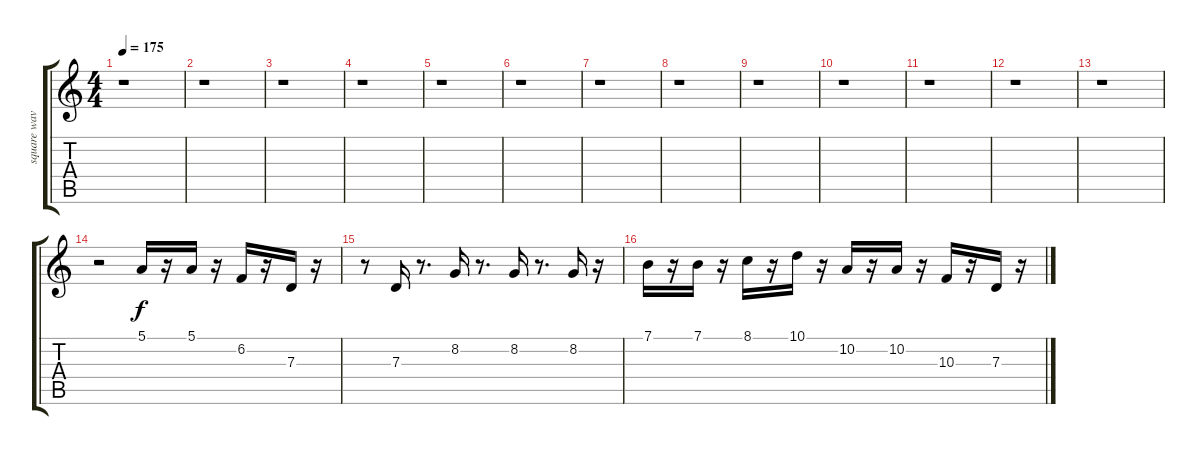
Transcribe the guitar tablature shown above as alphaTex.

\track ("square wave" "square wav") {instrument lead1square}
\staff {score tabs}
\tuning (E4 B3 G3 D3 A2 E2) {hide}
\ts (4 4)
\tempo 175
\clef g2
\ks c
r.1{dy f} |
r.1 |
r.1 |
r.1 |
r.1 |
r.1 |
r.1 |
r.1 |
r.1 |
r.1 |
r.1 |
r.1 |
r.1 |
r.2 5.1.16 r.16 5.1.16 r.16 6.2.16 r.16 7.3.16 r.16 |
r.8 7.3.16 r.8{d} 8.2.16 r.8{d} 8.2.16 r.8{d} 8.2.16 r.16 |
7.1.16 r.16 7.1.16 r.16 8.1.16 r.16 10.1.16 r.16 10.2.16 r.16 10.2.16 r.16 10.3.16 r.16 7.3.16 r.16
